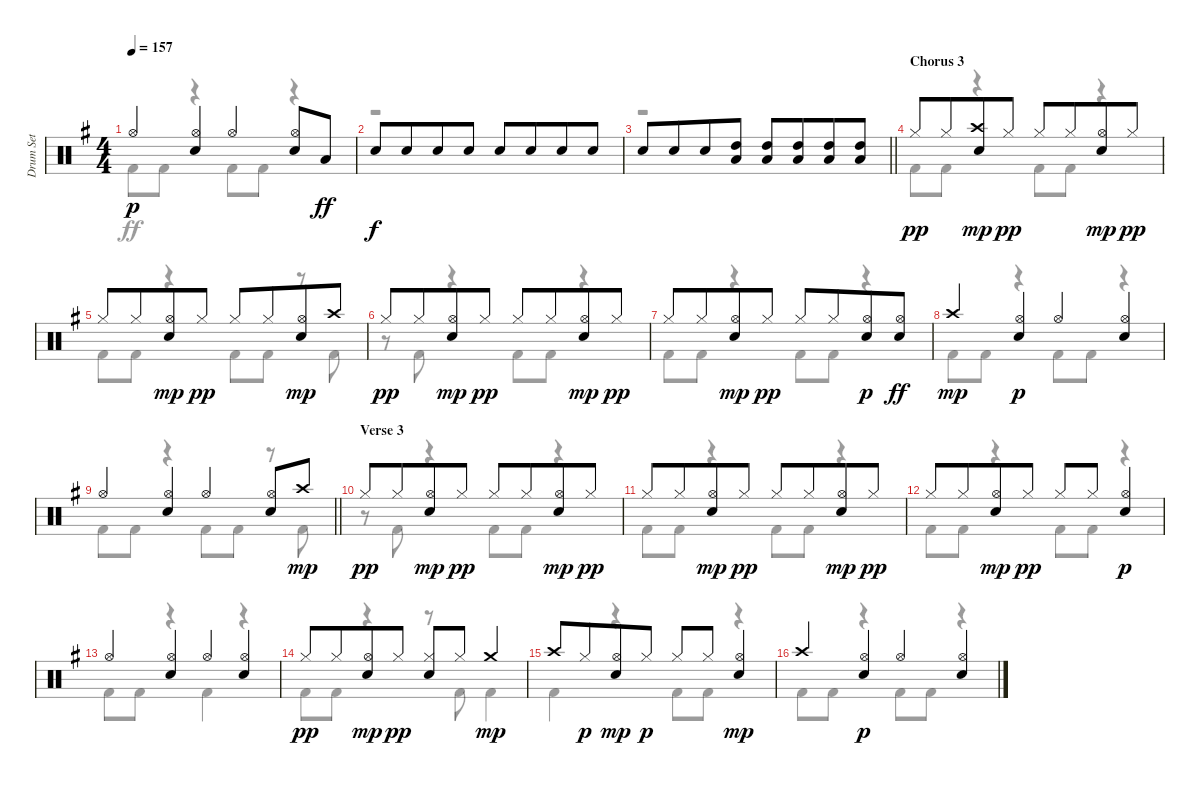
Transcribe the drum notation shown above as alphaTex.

\track ("Drum Set" "Drum Set") {instrument percussion}
\staff {score}
\articulation defaults
\voice
\ts (4 4)
\tempo 157
\clef neutral
\ks g "Hi-Hat (open)".4{dy p}
("Electric Snare (hit)" "Hi-Hat (open)").4 "Hi-Hat (open)".4 ("Electric Snare (hit)" "Hi-Hat (open)").8 "Low Tom (hit)".8{dy ff} |
"Electric Snare (hit)".8{dy f} "Electric Snare (hit)".8{beam merge} "Electric Snare (hit)".8 "Electric Snare (hit)".8 "Electric Snare (hit)".8 "Electric Snare (hit)".8{beam merge} "Electric Snare (hit)".8 "Electric Snare (hit)".8 |
\barLineRight lightlight "Electric Snare (hit)".8 "Electric Snare (hit)".8{beam merge} "Electric Snare (hit)".8
("Low Tom (hit)" "High Tom (hit)").8 ("High Tom (hit)" "Low Tom (hit)").8 ("High Tom (hit)" "Low Tom (hit)").8{beam merge} ("High Tom (hit)" "Low Tom (hit)").8 ("High Tom (hit)" "Low Tom (hit)").8 |
\section ("" "Chorus 3")
"Hi-Hat (closed)".8{dy pp} "Hi-Hat (closed)".8{beam merge} ("Electric Snare (hit)" "Crash high (hit)").8{dy mp} "Hi-Hat (closed)".8{dy pp} "Hi-Hat (closed)".8 "Hi-Hat (closed)".8{beam merge} ("Electric Snare (hit)" "Hi-Hat (open)").8{dy mp} "Hi-Hat (closed)".8{dy pp} |
"Hi-Hat (closed)".8 "Hi-Hat (closed)".8{beam merge} ("Electric Snare (hit)" "Hi-Hat (open)").8{dy mp} "Hi-Hat (closed)".8{dy pp} "Hi-Hat (closed)".8 "Hi-Hat (closed)".8{beam merge} ("Electric Snare (hit)" "Hi-Hat (open)").8{dy mp} "Crash high (hit)".8 |
"Hi-Hat (closed)".8{dy pp} "Hi-Hat (closed)".8{beam merge} ("Electric Snare (hit)" "Hi-Hat (open)").8{dy mp} "Hi-Hat (closed)".8{dy pp} "Hi-Hat (closed)".8 "Hi-Hat (closed)".8{beam merge} ("Electric Snare (hit)" "Hi-Hat (open)").8{dy mp} "Hi-Hat (closed)".8{dy pp} |
"Hi-Hat (closed)".8 "Hi-Hat (closed)".8{beam merge} ("Electric Snare (hit)" "Hi-Hat (open)").8{dy mp} "Hi-Hat (closed)".8{dy pp} "Hi-Hat (closed)".8 "Hi-Hat (closed)".8{beam merge} ("Electric Snare (hit)" "Hi-Hat (open)").8{dy p} ("Hi-Hat (open)" "Electric Snare (hit)").8{dy ff} |
"Crash high (hit)".4{dy mp} ("Electric Snare (hit)" "Hi-Hat (open)").4{dy p} "Hi-Hat (open)".4 ("Electric Snare (hit)" "Hi-Hat (open)").4 |
\barLineRight lightlight "Hi-Hat (open)".4
("Electric Snare (hit)" "Hi-Hat (open)").4 "Hi-Hat (open)".4 ("Electric Snare (hit)" "Hi-Hat (open)").8 "Crash high (hit)".8{dy mp} |
\section ("" "Verse 3")
"Hi-Hat (closed)".8{dy pp} "Hi-Hat (closed)".8{beam merge} ("Electric Snare (hit)" "Hi-Hat (open)").8{dy mp} "Hi-Hat (closed)".8{dy pp} "Hi-Hat (closed)".8 "Hi-Hat (closed)".8{beam merge} ("Electric Snare (hit)" "Hi-Hat (open)").8{dy mp} "Hi-Hat (closed)".8{dy pp} |
"Hi-Hat (closed)".8 "Hi-Hat (closed)".8{beam merge} ("Electric Snare (hit)" "Hi-Hat (open)").8{dy mp} "Hi-Hat (closed)".8{dy pp} "Hi-Hat (closed)".8 "Hi-Hat (closed)".8{beam merge} ("Electric Snare (hit)" "Hi-Hat (open)").8{dy mp} "Hi-Hat (closed)".8{dy pp} |
"Hi-Hat (closed)".8 "Hi-Hat (closed)".8{beam merge} ("Electric Snare (hit)" "Hi-Hat (open)").8{dy mp} "Hi-Hat (closed)".8{dy pp} "Hi-Hat (closed)".8 "Hi-Hat (closed)".8 ("Electric Snare (hit)" "Hi-Hat (open)").4{dy p} |
"Hi-Hat (open)".4 ("Electric Snare (hit)" "Hi-Hat (open)").4 "Hi-Hat (open)".4 ("Electric Snare (hit)" "Hi-Hat (open)").4 |
"Hi-Hat (closed)".8{dy pp} "Hi-Hat (closed)".8{beam merge} ("Electric Snare (hit)" "Hi-Hat (open)").8{dy mp} "Hi-Hat (closed)".8{dy pp} ("Electric Snare (hit)" "Hi-Hat (closed)").8 "Hi-Hat (closed)".8 "Crash medium (hit)".4{dy mp} |
"Crash high (hit)".8 "Hi-Hat (closed)".8{dy p beam merge} ("Electric Snare (hit)" "Hi-Hat (open)").8{dy mp} "Hi-Hat (closed)".8{dy p} "Hi-Hat (closed)".8 "Hi-Hat (closed)".8 ("Electric Snare (hit)" "Hi-Hat (open)").4{dy mp} |
"Crash high (hit)".4 ("Electric Snare (hit)" "Hi-Hat (open)").4{dy p} "Hi-Hat (open)".4 ("Electric Snare (hit)" "Hi-Hat (open)").4
\voice
\clef neutral
\ottava regular
\simile none
\ks g "Kick (hit) 2".8{dy ff} "Kick (hit) 2".8
r.4 "Kick (hit) 2".8 "Kick (hit) 2".8 r.4 |
r.1 |
\barLineRight lightlight
r.1 |
"Kick (hit) 2".8 "Kick (hit) 2".8 r.4 "Kick (hit) 2".8 "Kick (hit) 2".8 r.4 |
"Kick (hit) 2".8 "Kick (hit) 2".8 r.4 "Kick (hit) 2".8 "Kick (hit) 2".8 r.8 "Kick (hit) 2".8 |
r.8 "Kick (hit) 2".8 r.4 "Kick (hit) 2".8 "Kick (hit) 2".8 r.4 |
"Kick (hit) 2".8 "Kick (hit) 2".8 r.4 "Kick (hit) 2".8 "Kick (hit) 2".8 r.4 |
"Kick (hit) 2".8 "Kick (hit) 2".8 r.4 "Kick (hit) 2".8 "Kick (hit) 2".8 r.4 |
\barLineRight lightlight "Kick (hit) 2".8 "Kick (hit) 2".8
r.4 "Kick (hit) 2".8 "Kick (hit) 2".8 r.8 "Kick (hit) 2".8 |
r.8 "Kick (hit) 2".8 r.4 "Kick (hit) 2".8 "Kick (hit) 2".8 r.4 |
"Kick (hit) 2".8 "Kick (hit) 2".8 r.4 "Kick (hit) 2".8 "Kick (hit) 2".8 r.4 |
"Kick (hit) 2".8 "Kick (hit) 2".8 r.4 "Kick (hit) 2".8 "Kick (hit) 2".8 r.4 |
"Kick (hit) 2".8 "Kick (hit) 2".8 r.4 "Kick (hit) 2".4 r.4 |
"Kick (hit) 2".8 "Kick (hit) 2".8 r.4 r.8 "Kick (hit) 2".8 "Kick (hit) 2".4 |
"Kick (hit) 2".4 r.4 "Kick (hit) 2".8 "Kick (hit) 2".8 r.4 |
"Kick (hit) 2".8 "Kick (hit) 2".8 r.4 "Kick (hit) 2".8 "Kick (hit) 2".8 r.4
